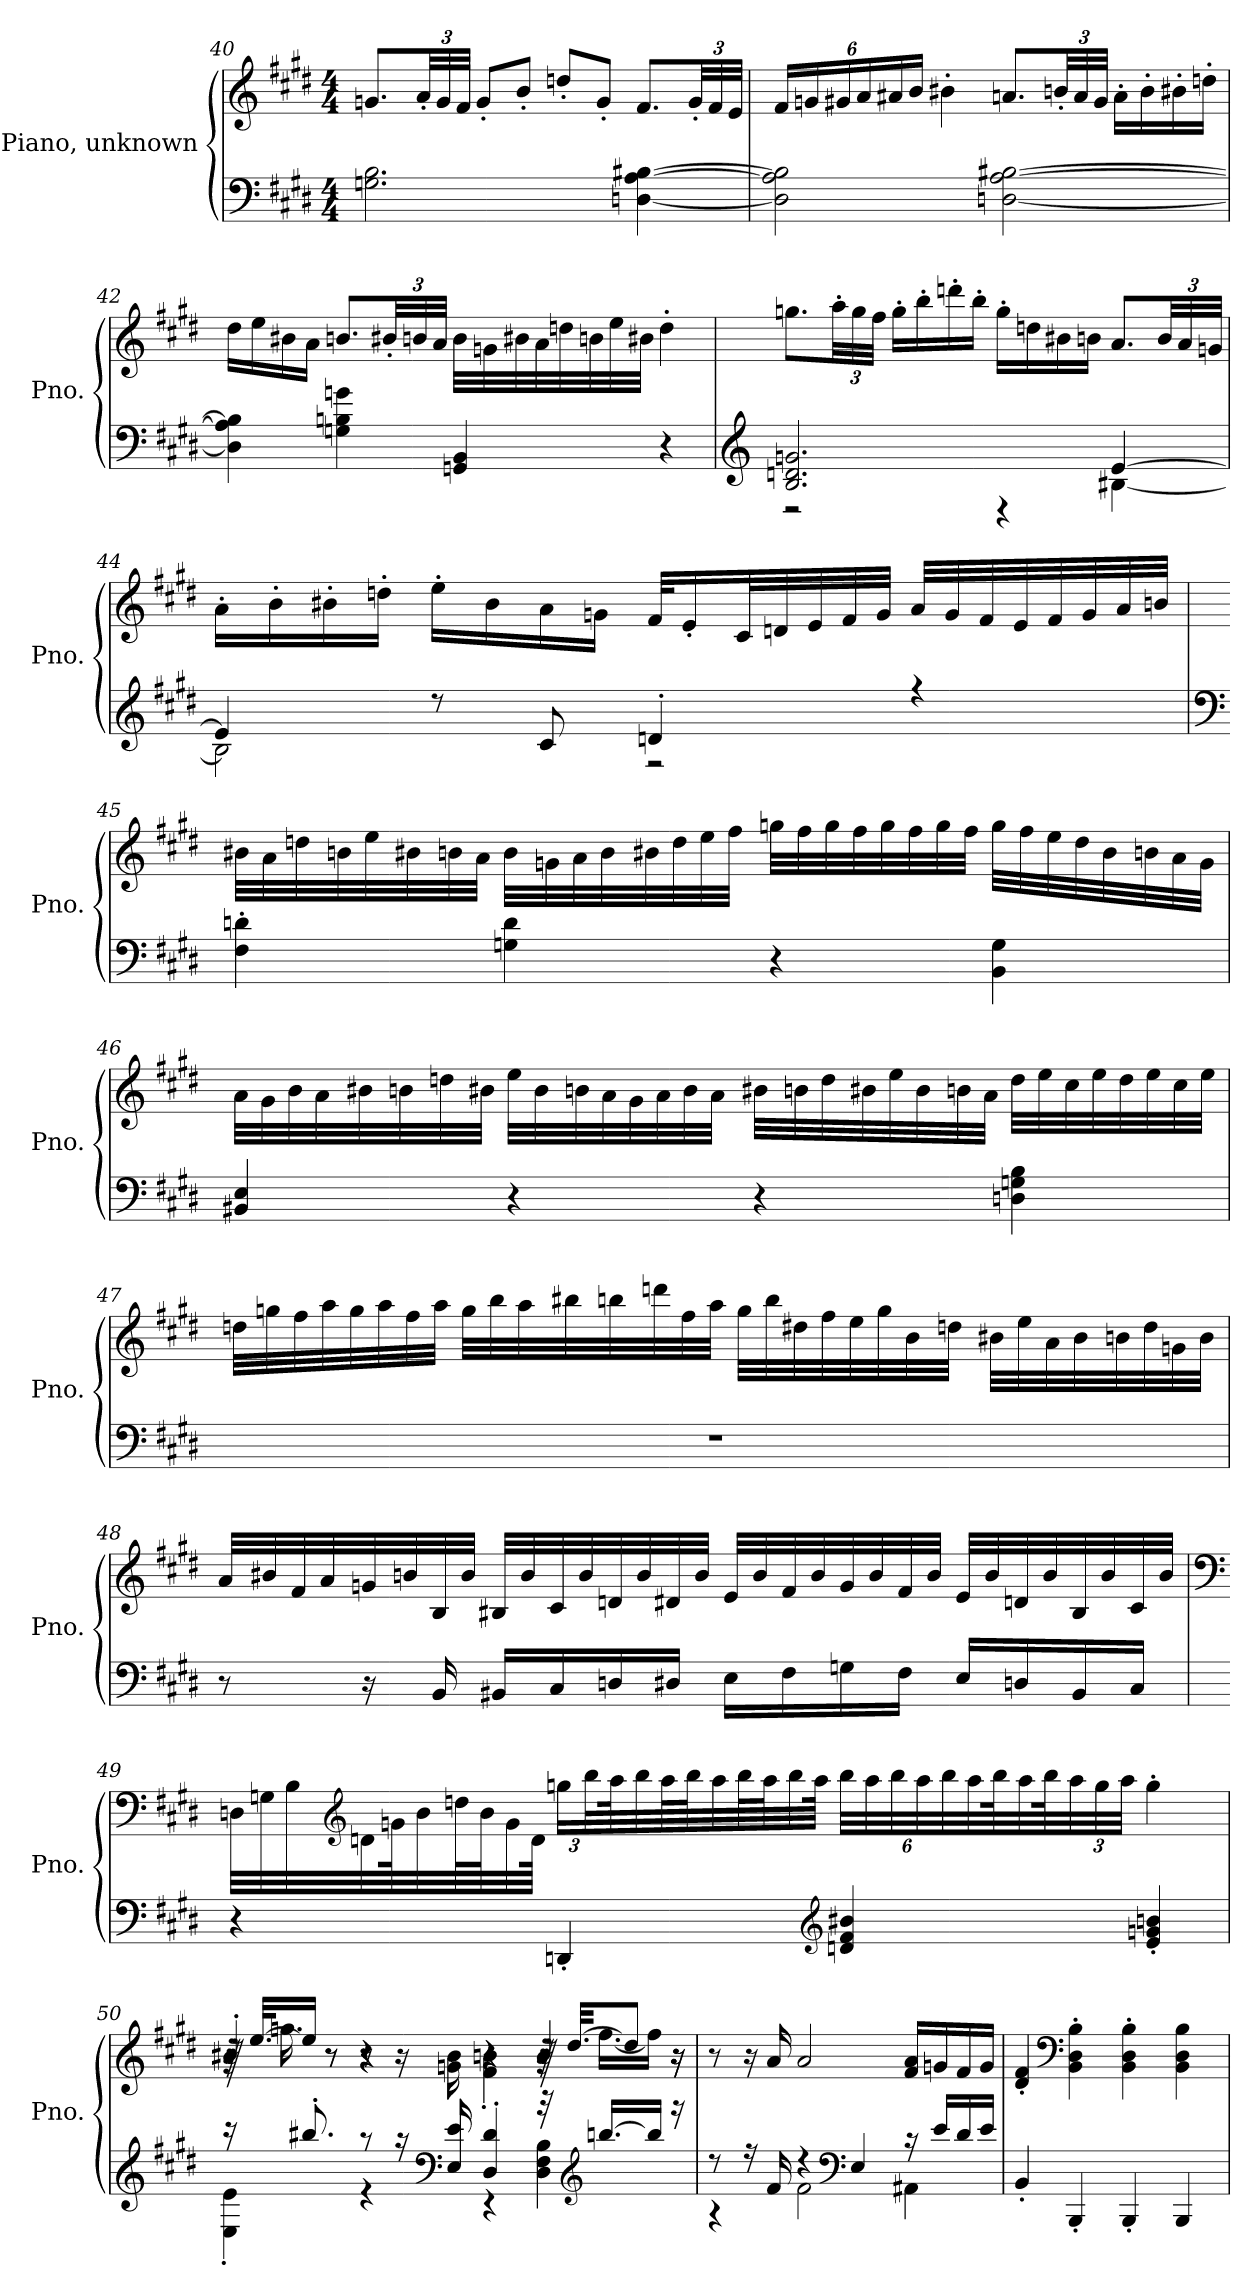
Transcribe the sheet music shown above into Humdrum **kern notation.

**kern	**kern
*part1	*part1
*staff2	*staff1
*I"Piano, unknown	*
*I'Pno.	*
!!LO:LB:g=z
*clefF4	*clefG2
*k[f#c#g#d#]	*k[f#c#g#d#]
*M4/4	*M4/4
=40	=40
2.Gn\ 2.B\	8.gn/L
*	*Xbrackettup
.	48a'/LL
.	48g/
.	48f#/JJJ
.	8g'/L
.	8b'/J
.	8ddn'/L
.	8g'/J
[4Dn\ [4A\ [4B#X\	8.f#/L
.	48g'/LL
.	48f#/
.	48e/JJJ
=41	=41
2D\] 2A\] 2B#\]	24f#/LL
.	24gn/
.	24g#X/
.	24a/
.	24a#X/
.	24b/JJ
.	4b#X'\
[2Dn\ [2A\ [2B#X\	8.an/L
.	48bn'/LL
.	48a/
.	48g#/JJJ
.	16a'\LL
.	16b'\
.	16b#X'\
.	16ddn'\JJ
!!LO:PB:g=z
=42	=42
4D\] 4A\] 4B#\]	16dd#\LL
.	16ee\
.	16b#X\
.	16a\JJ
4Gn\ 4Bn\ 4gn\	8.bn/L
.	48b#X'/LL
.	48bn/
.	48a/JJJ
4GGn/ 4BB/	32b\LLL
.	32gn\
.	32b#X\
.	32a\
.	32ddn\
.	32bn\
.	32ee\
.	32b#X\JJJ
4r	4dd'\
!!LO:LB:g=z
=43	=43
*clefG2	*
*^	*
2.B/ 2.dn/ 2.gn/	2r	8.ggn\L
.	.	48aa'\LL
.	.	48gg\
.	.	48ff#\JJJ
.	.	16gg'\LL
.	.	16bb'\
.	.	16dddn'\
.	.	16bb'\JJ
.	4r	16gg'\LL
.	.	16ddn\
.	.	16b#X\
.	.	16bn\JJ
[4e/	[4B#X\	8.a/L
.	.	48b/LL
.	.	48a/
.	.	48gn/JJJ
!!LO:LB:g=z
=44	=44	=44
4e/]	2B#\]	16a'\LL
.	.	16b'\
.	.	16b#X'\
.	.	16ddn'\JJ
8r	.	16ee'\LL
.	.	16b#\
8c#/	.	16a\
.	.	16gn\JJ
4dn'/	2r	32f#/KLL
.	.	16e'/
.	.	32c#/L
.	.	32dn/
.	.	32e/
.	.	32f#/
.	.	32g/JJJ
4r	.	32a/LLL
.	.	32g/
.	.	32f#/
.	.	32e/
.	.	32f#/
.	.	32g/
.	.	32a/
.	.	32bn/JJJ
*v	*v	*
!!LO:LB:g=z
=45	=45
*clefF4	*
4F#\' 4dn\'	32b#X\LLL
.	32a\
.	32ddn\
.	32bn\
.	32ee\
.	32b#X\
.	32bn\
.	32a\JJJ
4Gn\ 4d\	32b\LLL
.	32gn\
.	32a\
.	32b\
.	32b#X\
.	32dd\
.	32ee\
.	32ff#\JJJ
4r	32ggn\LLL
.	32ff#\
.	32gg\
.	32ff#\
.	32gg\
.	32ff#\
.	32gg\
.	32ff#\JJJ
4BB\ 4G\	32gg\LLL
.	32ff#\
.	32ee\
.	32dd\
.	32b#\
.	32bn\
.	32a\
.	32g\JJJ
!!LO:LB:g=z
=46	=46
4BB#X/ 4E/	32a\LLL
.	32g#\
.	32b\
.	32a\
.	32b#X\
.	32bn\
.	32ddn\
.	32b#X\JJJ
4r	32ee\LLL
.	32b#\
.	32bn\
.	32a\
.	32g#\
.	32a\
.	32b\
.	32a\JJJ
4r	32b#X\LLL
.	32bn\
.	32dd\
.	32b#X\
.	32ee\
.	32b#\
.	32bn\
.	32a\JJJ
4Dn\ 4Gn\ 4B\	32dd\LLL
.	32ee\
.	32cc#\
.	32ee\
.	32dd\
.	32ee\
.	32cc#\
.	32ee\JJJ
!!LO:LB:g=z
=47	=47
1r	32ddn\LLL
.	32ggn\
.	32ff#\
.	32aa\
.	32gg\
.	32aa\
.	32ff#\
.	32aa\JJJ
.	32gg\LLL
.	32bb\
.	32aa\
.	32bb#X\
.	32bbn\
.	32dddn\
.	32ff#\
.	32aa\JJJ
.	32gg\LLL
.	32bb\
.	32dd#X\
.	32ff#\
.	32ee\
.	32gg\
.	32b\
.	32ddn\JJJ
.	32b#X\LLL
.	32ee\
.	32a\
.	32b#\
.	32bn\
.	32dd\
.	32gn\
.	32b\JJJ
!!LO:PB:g=z
=48	=48
8r	32a/LLL
.	32b#X/
.	32f#/
.	32a/
16r	32gn/
.	32bn/
16BB/	32B/
.	32b/JJJ
16BB#X/LL	32B#X/LLL
.	32b/
16C#/	32c#/
.	32b/
16Dn/	32dn/
.	32b/
16D#X/JJ	32d#X/
.	32b/JJJ
16E\LL	32e/LLL
.	32b/
16F#\	32f#/
.	32b/
16Gn\	32g/
.	32b/
16F#\JJ	32f#/
.	32b/JJJ
16E/LL	32e/LLL
.	32b/
16Dn/	32dn/
.	32b/
16BB#/	32B#/
.	32b/
16C#/JJ	32c#/
.	32b/JJJ
!!LO:LB:g=z
=49	=49
*	*clefF4
4r	32Dn\LLL
.	32Gn\
.	32B\
*	*clefG2
.	32dn\
.	64gn\K
.	32b\
.	64ddn\L
.	64b\J
.	32g\
.	64d\JJJk
4DDn'/	24ggn\LL
.	48bb\L
.	64aa\K
.	32bb\
.	64aa\L
.	64bb\J
.	32aa\
.	64bb\L
.	64aa\J
.	32bb\
.	64aa\JJJk
*clefG2	*
4dn/ 4f#/ 4b#X/	48bb\LLL
.	48aa\
.	48bb\
.	48aa\
.	48bb\
.	48aa\
.	64bb\K
.	32aa\
.	64bb\K
.	48aa\
.	48gg\
.	48aa\JJJ
4e/' 4gn/' 4bn/'	4gg'\
!!LO:LB:g=z
=50	=50
*^	*^
*	*	*	*^
16r	4E\' 4e\'	64r	32r	4b#X'/
.	.	[32.ee/KLL	.	.
.	.	.	16.ggn\	.
8.bb#X'/	.	16ee/JJ]	.	.
.	.	8r	8r	.
8r	4r	4r	8r	4r
16r	.	.	16r	.
*clefF4	*	*	*	*
16E/ 16e/	.	.	16gn\ 16b#\	.
4D#/' 4d#/'	4r	4r	4f#\' 4bn\'	4r
32r	4D#\ 4F#\ 4B\	64r	32r	4b/
.	.	[32.dd#/KKL	.	.
*clefG2	*	*	*	*
[16.bbn/LL	.	.	[16.ff#\LL	.
.	.	8dd#/J]	.	.
16bb/JJ]	.	.	16ff#\JJ]	.
16r	.	16r	16r	.
*	*	*v	*v	*v
=51	=51	=51
8r	4r	8r
16r	.	16r
16f#/	.	16a/
4r	2f#\	2a/
*clefF4	*	*
4E/	.	.
16r	4AA#X\	16f#/ 16a/LL
16e/LL	.	16gn/
16d#/	.	16f#/
16e/JJ	.	16g/JJ
*v	*v	*
!!LO:LB:g=z
=52	=52
4BB'/	4d#/' 4f#/'
*	*clefF4
4BBB'/	4BB\' 4D#\' 4B\'
4BBB'/	4BB\' 4D#\' 4B\'
4BBB/	4BB\ 4D#\ 4B\
=	=
*-	*-
